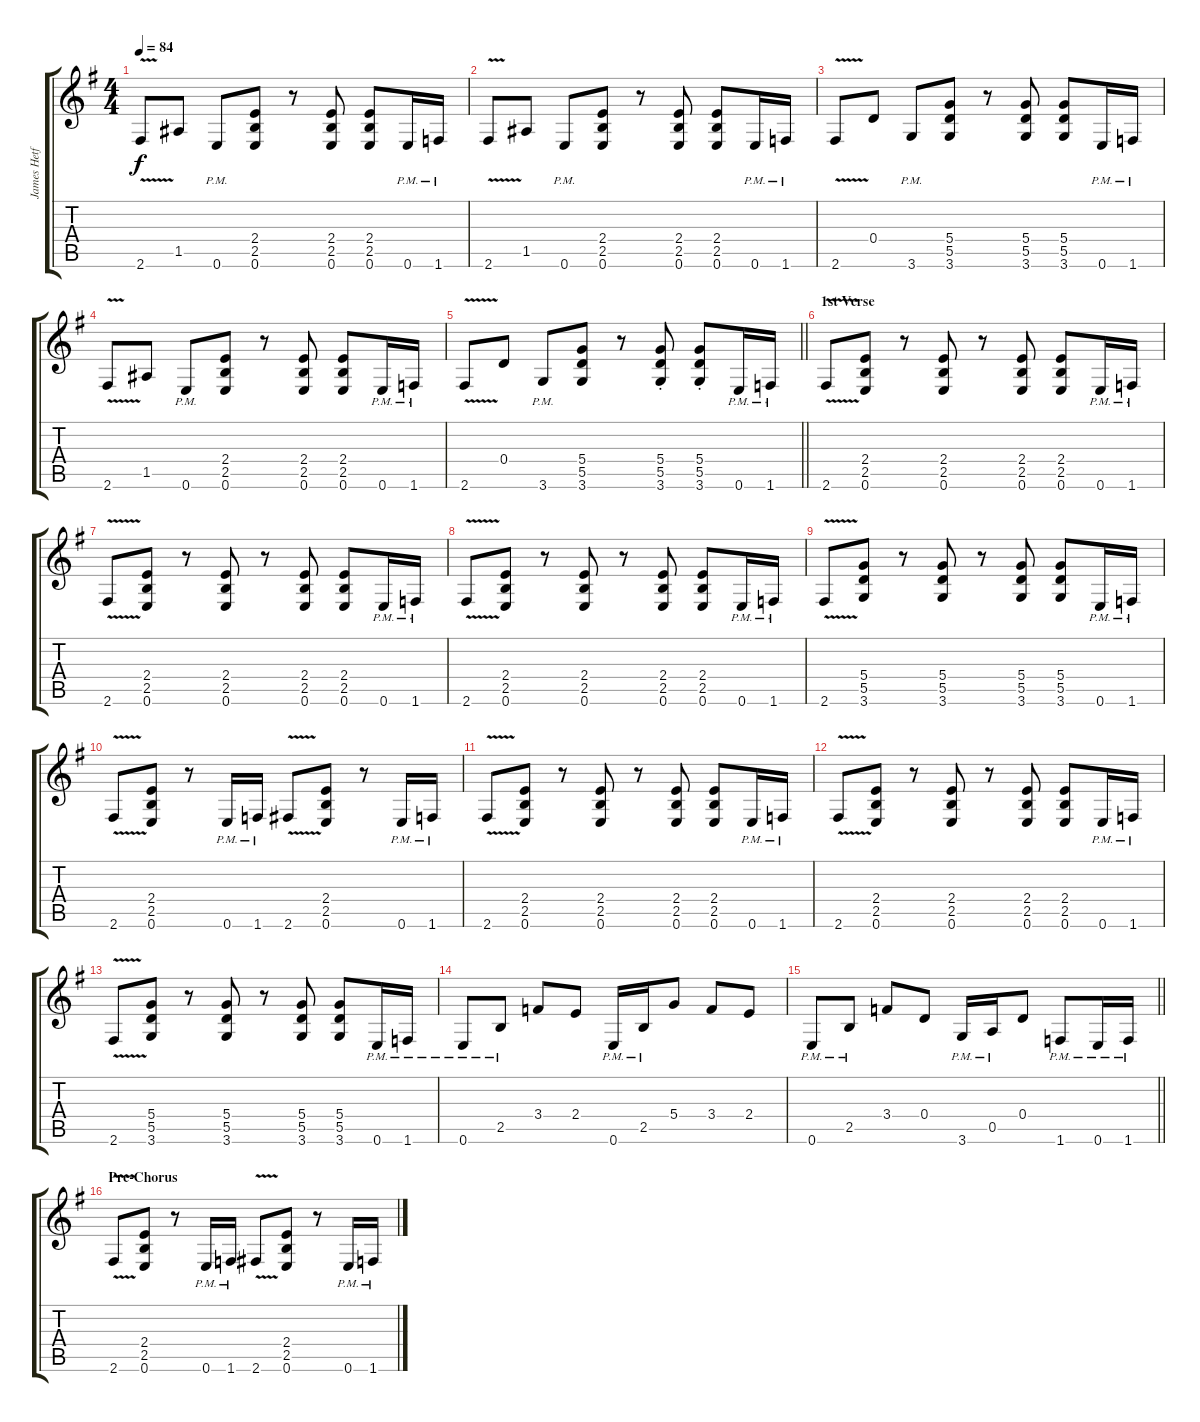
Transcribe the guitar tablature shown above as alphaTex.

\track ("James Hetfield" "James Hetf") {instrument distortionguitar}
\staff {score tabs}
\tuning (E4 B3 G3 D3 A2 E2) {hide}
\ts (4 4)
\tempo 84
\clef g2
\ks eminor
2.6{v}.8{dy f} 1.5.8 0.6{pm}.8 (2.4 2.5 0.6).8 r.8 (2.4 2.5 0.6).8 (2.4 2.5 0.6).8 0.6{pm}.16 1.6{pm}.16 |
2.6{v}.8 1.5.8 0.6{pm}.8 (2.4 2.5 0.6).8 r.8 (2.4 2.5 0.6).8 (2.4 2.5 0.6).8 0.6{pm}.16 1.6{pm}.16 |
2.6{v}.8 0.4.8 3.6{pm}.8 (5.4 5.5 3.6).8 r.8 (5.4 5.5 3.6).8 (5.4 5.5 3.6).8 0.6{pm}.16 1.6{pm}.16 |
2.6{v}.8 1.5.8 0.6{pm}.8 (2.4 2.5 0.6).8 r.8 (2.4 2.5 0.6).8 (2.4 2.5 0.6).8 0.6{pm}.16 1.6{pm}.16 |
\barLineRight lightlight
2.6{v}.8 0.4.8 3.6{pm}.8 (5.4 5.5 3.6).8 r.8 (5.4{st} 5.5{st} 3.6{st}).8 (5.4{st} 5.5{st} 3.6{st}).8 0.6{pm}.16 1.6{pm}.16 |
\section ("" "1st Verse")
2.6{v}.8 (2.4 2.5 0.6).8 r.8 (2.4 2.5 0.6).8 r.8 (2.4 2.5 0.6).8 (2.4 2.5 0.6).8 0.6{pm}.16 1.6{pm}.16 |
2.6{v}.8 (2.4 2.5 0.6).8 r.8 (2.4 2.5 0.6).8 r.8 (2.4 2.5 0.6).8 (2.4 2.5 0.6).8 0.6{pm}.16 1.6{pm}.16 |
2.6{v}.8 (2.4 2.5 0.6).8 r.8 (2.4 2.5 0.6).8 r.8 (2.4 2.5 0.6).8 (2.4 2.5 0.6).8 0.6{pm}.16 1.6{pm}.16 |
2.6{v}.8 (5.4 5.5 3.6).8 r.8 (5.4 5.5 3.6).8 r.8 (5.4 5.5 3.6).8 (5.4 5.5 3.6).8 0.6{pm}.16 1.6{pm}.16 |
2.6{v}.8 (2.4 2.5 0.6).8 r.8 0.6{pm}.16 1.6{pm}.16 2.6{v}.8 (2.4 2.5 0.6).8 r.8 0.6{pm}.16 1.6{pm}.16 |
2.6{v}.8 (2.4 2.5 0.6).8 r.8 (2.4 2.5 0.6).8 r.8 (2.4 2.5 0.6).8 (2.4 2.5 0.6).8 0.6{pm}.16 1.6{pm}.16 |
2.6{v}.8 (2.4 2.5 0.6).8 r.8 (2.4 2.5 0.6).8 r.8 (2.4 2.5 0.6).8 (2.4 2.5 0.6).8 0.6{pm}.16 1.6{pm}.16 |
2.6{v}.8 (5.4 5.5 3.6).8 r.8 (5.4 5.5 3.6).8 r.8 (5.4 5.5 3.6).8 (5.4 5.5 3.6).8 0.6{pm}.16 1.6{pm}.16 |
0.6{pm}.8 2.5{pm}.8 3.4.8 2.4.8 0.6{pm}.16 2.5{pm}.16 5.4.8 3.4.8 2.4.8 |
\barLineRight lightlight
0.6{pm}.8 2.5{pm}.8 3.4.8 0.4.8 3.6{pm}.16 0.5{pm}.16 0.4.8 1.6{pm}.8 0.6{pm}.16 1.6{pm}.16 |
\section ("" "Pre-Chorus")
2.6{v}.8 (2.4 2.5 0.6).8 r.8 0.6{pm}.16 1.6{pm}.16 2.6{v}.8 (2.4 2.5 0.6).8 r.8 0.6{pm}.16 1.6{pm}.16
